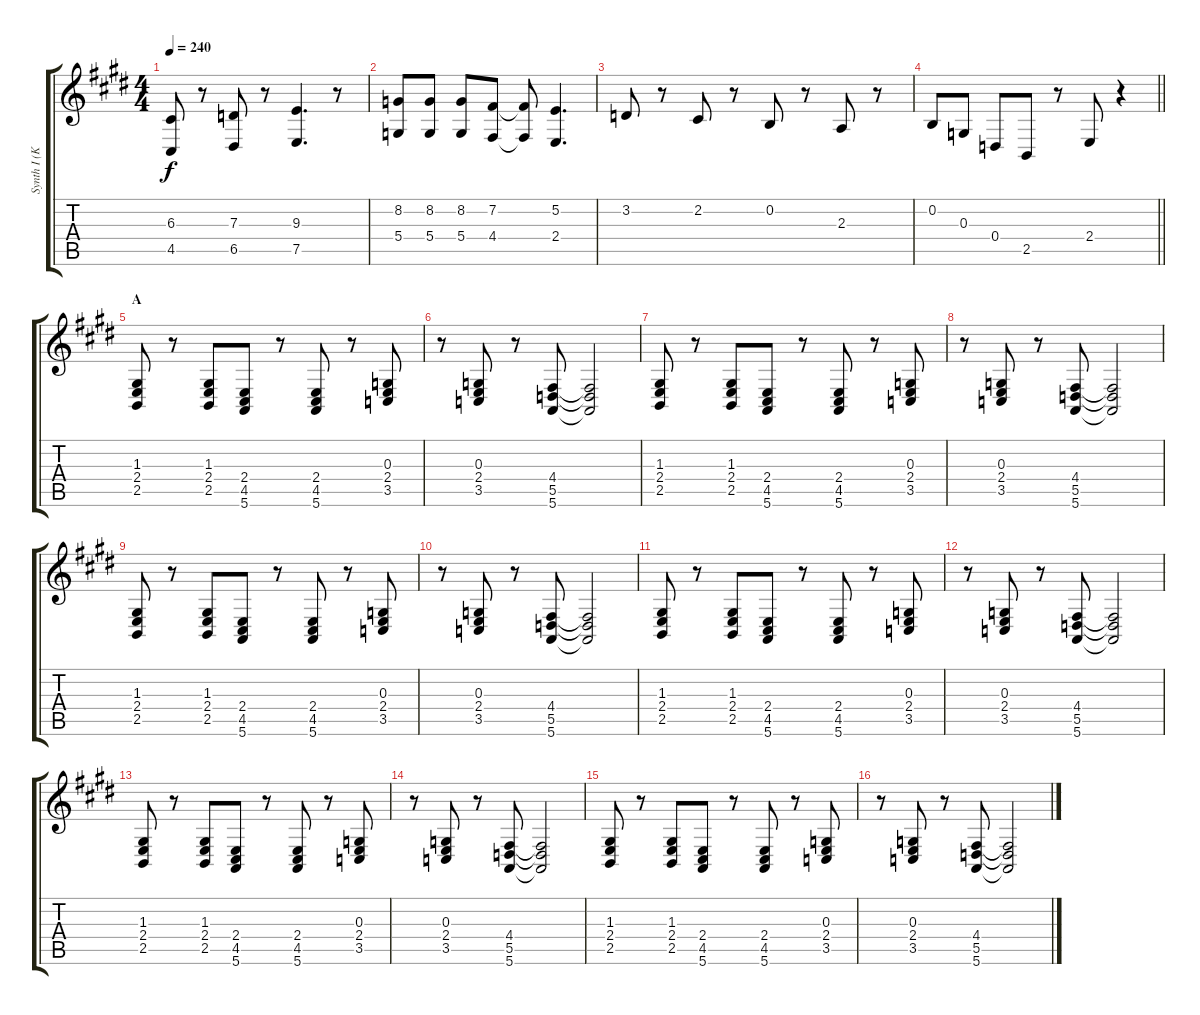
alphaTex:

\track ("Synth I (Kotobuki Tsumugi)" "Synth I (K") {instrument drawbarorgan}
\staff {score tabs}
\tuning (E4 B3 G3 D3 A2 E2) {hide}
\ts (4 4)
\tempo 240
\clef g2
\ks e
(6.3 4.5).8{dy f} r.8 (7.3 6.5).8 r.8 (9.3 7.5).4{d} r.8 |
(8.2 5.4).8 (8.2 5.4).8 (8.2 5.4).8 (7.2 4.4).8 (7.2{t} 4.4{t}).8 (5.2 2.4).4{d} |
3.2.8 r.8 2.2.8 r.8 0.2.8 r.8 2.3.8 r.8 |
\barLineRight lightlight
0.2.8 0.3.8 0.4.8 2.5.8 r.8 2.4.8 r.4 |
\section ("" "A")
(1.3 2.4 2.5).8 r.8 (1.3 2.4 2.5).8 (2.4 4.5 5.6).8 r.8 (2.4 4.5 5.6).8 r.8 (0.3 2.4 3.5).8 |
r.8 (0.3 2.4 3.5).8 r.8 (4.4 5.5 5.6).8 (4.4{t} 5.5{t} 5.6{t}).2 |
(1.3 2.4 2.5).8 r.8 (1.3 2.4 2.5).8 (2.4 4.5 5.6).8 r.8 (2.4 4.5 5.6).8 r.8 (0.3 2.4 3.5).8 |
r.8 (0.3 2.4 3.5).8 r.8 (4.4 5.5 5.6).8 (4.4{t} 5.5{t} 5.6{t}).2 |
(1.3 2.4 2.5).8 r.8 (1.3 2.4 2.5).8 (2.4 4.5 5.6).8 r.8 (2.4 4.5 5.6).8 r.8 (0.3 2.4 3.5).8 |
r.8 (0.3 2.4 3.5).8 r.8 (4.4 5.5 5.6).8 (4.4{t} 5.5{t} 5.6{t}).2 |
(1.3 2.4 2.5).8 r.8 (1.3 2.4 2.5).8 (2.4 4.5 5.6).8 r.8 (2.4 4.5 5.6).8 r.8 (0.3 2.4 3.5).8 |
r.8 (0.3 2.4 3.5).8 r.8 (4.4 5.5 5.6).8 (4.4{t} 5.5{t} 5.6{t}).2 |
(1.3 2.4 2.5).8 r.8 (1.3 2.4 2.5).8 (2.4 4.5 5.6).8 r.8 (2.4 4.5 5.6).8 r.8 (0.3 2.4 3.5).8 |
r.8 (0.3 2.4 3.5).8 r.8 (4.4 5.5 5.6).8 (4.4{t} 5.5{t} 5.6{t}).2 |
(1.3 2.4 2.5).8 r.8 (1.3 2.4 2.5).8 (2.4 4.5 5.6).8 r.8 (2.4 4.5 5.6).8 r.8 (0.3 2.4 3.5).8 |
r.8 (0.3 2.4 3.5).8 r.8 (4.4 5.5 5.6).8 (4.4{t} 5.5{t} 5.6{t}).2
